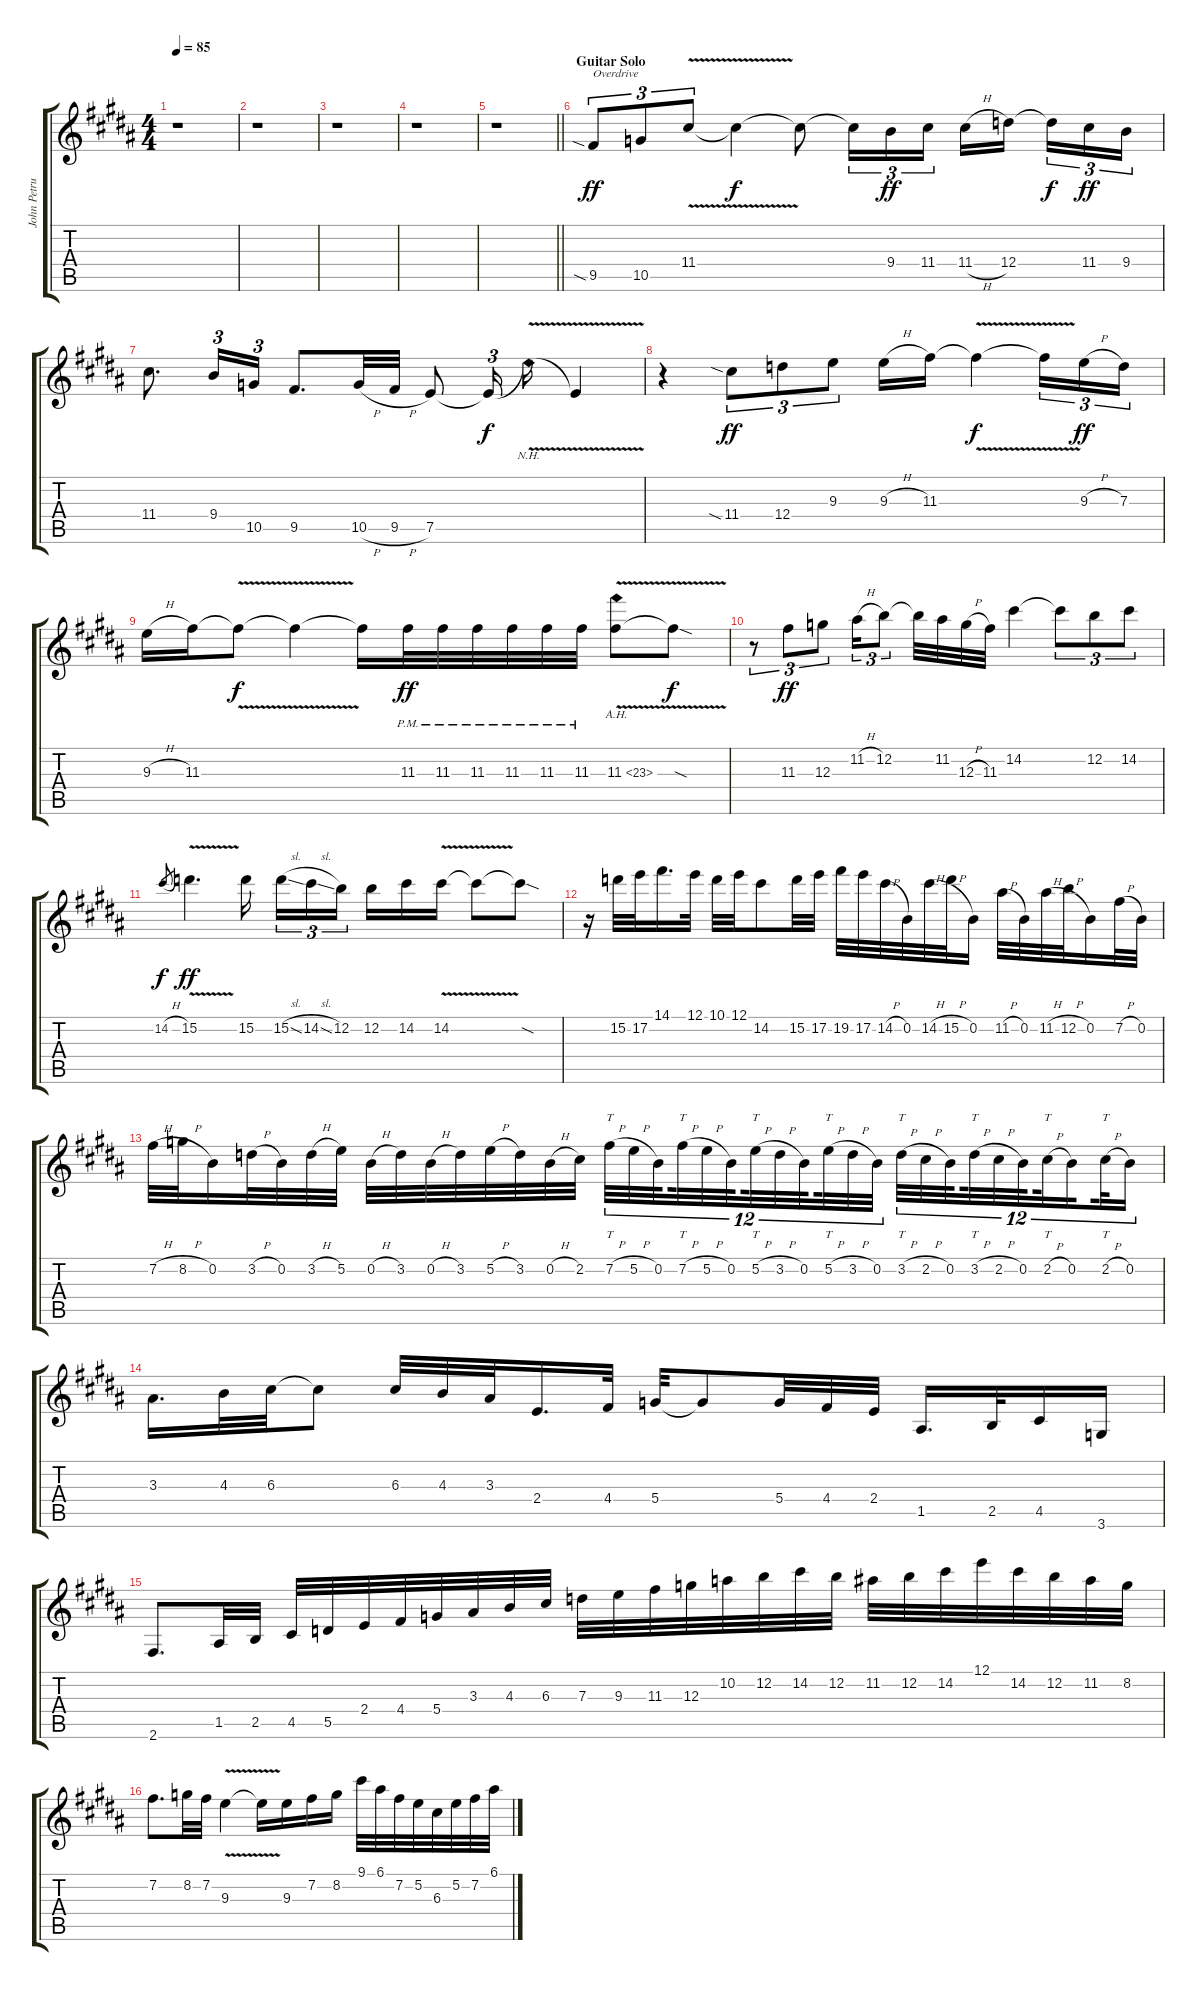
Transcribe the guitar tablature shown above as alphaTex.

\track ("John Petrucci" "John Petru") {instrument distortionguitar}
\staff {score tabs}
\tuning (E4 B3 G3 D3 A2 E2) {hide}
\ts (4 4)
\tempo 85
\clef g2
\ks b
r.1{dy f} |
r.1 |
r.1 |
r.1 |
\barLineRight lightlight
r.1 |
\section ("" "Guitar Solo")
9.5{sia}.8{tu (3 2) txt "Overdrive" dy ff volume 16 balance 8 instrument overdrivenguitar} 10.5.8{tu (3 2)} 11.4{v}.8{tu (3 2)} 11.4{t}.4{dy f} 11.4{t}.8 11.4{t}.16{tu (3 2)} 9.4.16{tu (3 2) dy ff} 11.4.16{tu (3 2)} 11.4{h}.16 12.4.16{beam splitsecondary} 12.4{t}.16{tu (3 2) dy f} 11.4.16{tu (3 2) dy ff} 9.4.16{tu (3 2)} |
11.4.8{d} 9.4.16{tu (3 2)} 10.5.16{tu (3 2)} 9.5.8{d} 10.5{h}.32 9.5{h}.32 7.5.8 7.5{t}.16{tu (3 2) dy f} 7.5{nh v t}.16 7.5{t}.4 |
r.4 11.4{sia}.8{tu (3 2) dy ff} 12.4.8{tu (3 2)} 9.3.8{tu (3 2)} 9.3{h}.16 11.3.16 11.3{v t}.4{dy f} 11.3{t}.16{tu (3 2)} 9.3{h}.16{tu (3 2) dy ff} 7.3.16{tu (3 2)} |
9.3{h}.16 11.3.16 11.3{v t}.8{dy f} 11.3{t}.4 11.3{t}.16 11.3{pm}.32{dy ff} 11.3{pm}.32 11.3{pm}.32 11.3{pm}.32 11.3{pm}.32 11.3{pm}.32 11.3{ah 12 v}.8 11.3{sod t}.8{dy f} |
r.8{tu (3 2)} 11.3.8{tu (3 2) dy ff} 12.3.8{tu (3 2)} 11.2{h}.16{tu (3 2)} 12.2.8{tu (3 2)} 12.2{t}.32 11.2.32 12.3{h}.32 11.3.32 14.2.4 14.2{t}.8{tu (3 2)} 12.2.8{tu (3 2)} 14.2.8{tu (3 2)} |
14.2{h}.8{gr dy f} 15.2{v}.4{d dy ff} 15.2.16{beam splitsecondary} 15.2{sl}.16{tu (3 2)} 14.2{sl}.16{tu (3 2)} 12.2.16{tu (3 2) beam splitsecondary} 12.2.16 14.2.16 14.2{v}.16 14.2{t}.8 14.2{sod t}.8 |
r.16 15.2.32 17.2.32 14.1.16{d} 12.1.32 10.1.32 12.1.32 14.2.8 15.2.32 17.2.32 19.2.32 17.2.32 14.2{h}.32 0.2.32 14.2{h}.32 15.2{h}.32 0.2.16 11.2{h}.32 0.2.32 11.2{h}.32 12.2{h}.32 0.2.16 7.2{h}.32 0.2.32 |
7.2{h}.32 8.2{h}.32 0.2.16 3.2{h}.32 0.2.32 3.2{h}.32 5.2.32 0.2{h}.32 3.2.32 0.2{h}.32 3.2.32 5.2{h}.32 3.2.32 0.2{h}.32 2.2.32 7.2{h}.32{tt tu (12 8)} 5.2{h}.32{tu (12 8)} 0.2.32{tu (12 8) beam splitsecondary} 7.2{h}.32{tt tu (12 8)} 5.2{h}.32{tu (12 8)} 0.2.32{tu (12 8) beam splitsecondary} 5.2{h}.32{tt tu (12 8)} 3.2{h}.32{tu (12 8)} 0.2.32{tu (12 8) beam splitsecondary} 5.2{h}.32{tt tu (12 8)} 3.2{h}.32{tu (12 8)} 0.2.32{tu (12 8)} 3.2{h}.32{tt tu (12 8)} 2.2{h}.32{tu (12 8)} 0.2.32{tu (12 8) beam splitsecondary} 3.2{h}.32{tt tu (12 8)} 2.2{h}.32{tu (12 8)} 0.2.32{tu (12 8) beam splitsecondary} 2.2{h}.32{tt tu (12 8)} 0.2.16{tu (12 8) beam splitsecondary} 2.2{h}.32{tt tu (12 8)} 0.2.16{tu (12 8)} |
3.3.16{d} 4.3.32 6.3.32 6.3{t}.8 6.3.32 4.3.32 3.3.32 2.4.16{d} 4.4.32 5.4.32 5.4{t}.8 5.4.32 4.4.32 2.4.32 1.5.16{d} 2.5.32 4.5.16 3.6.16 |
2.6.8{d} 1.5.32 2.5.32 4.5.32 5.5.32 2.4.32 4.4.32 5.4.32 3.3.32 4.3.32 6.3.32 7.3.32 9.3.32 11.3.32 12.3.32 10.2.32 12.2.32 14.2.32 12.2.32 11.2.32 12.2.32 14.2.32 12.1.32 14.2.32 12.2.32 11.2.32 8.2.32 |
7.2.8{d} 8.2.32 7.2.32 9.3{v}.4 9.3{t}.16 9.3.16 7.2.16 8.2.16 9.1.32 6.1.32 7.2.32 5.2.32 6.3.32 5.2.32 7.2.32 6.1.32
